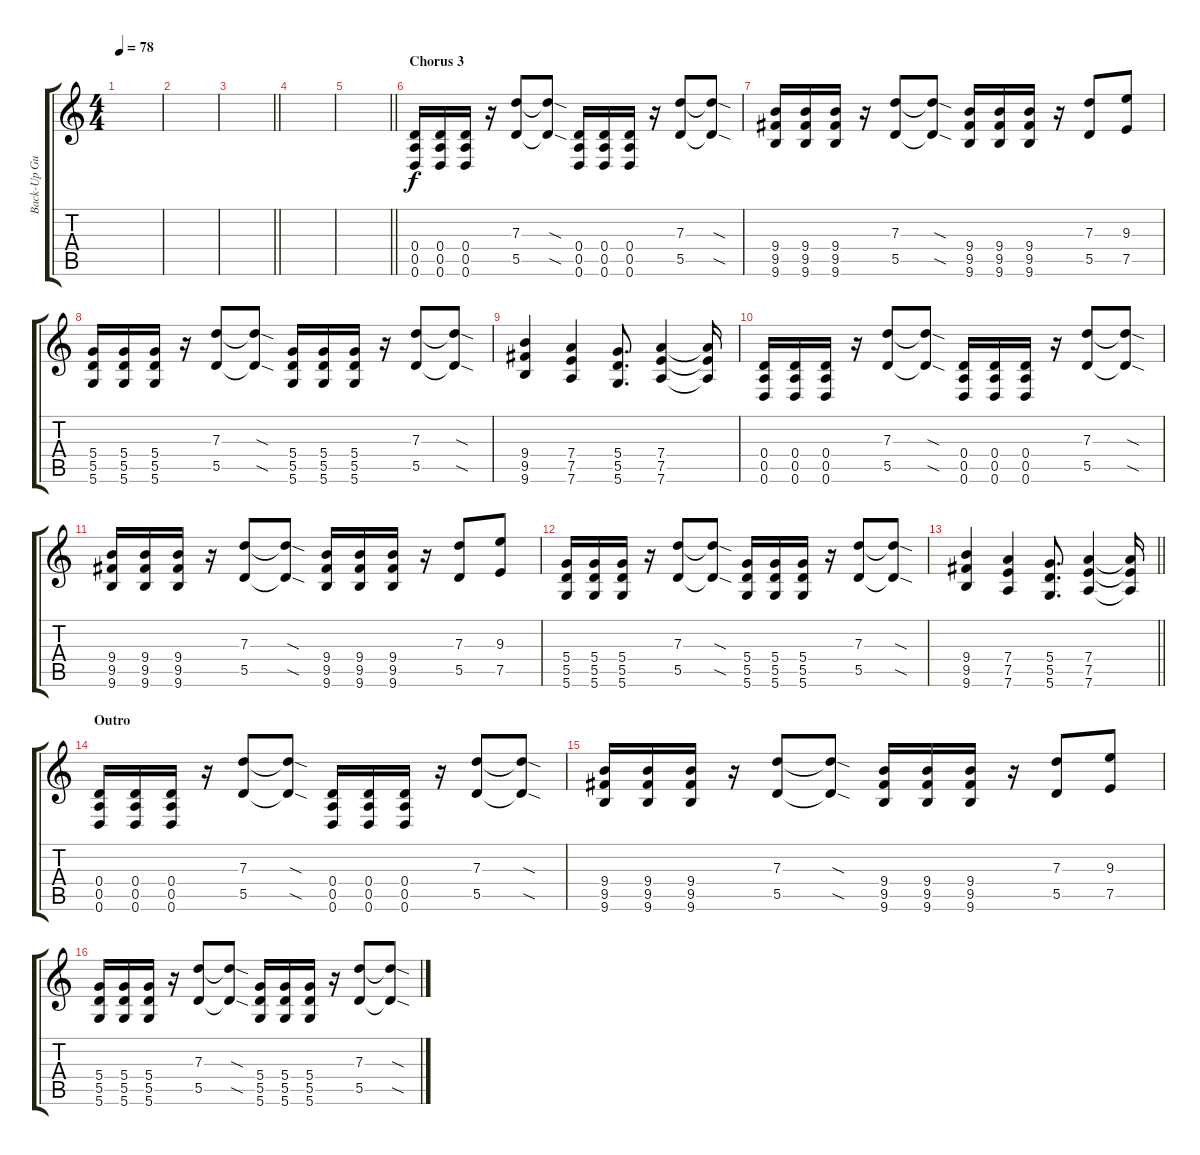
\track ("Back-Up Guitar" "Back-Up Gu") {instrument distortionguitar}
\staff {score tabs}
\tuning (E4 B3 G3 D3 A2 D2) {hide}
\ts (4 4)
\tempo 78
\clef g2
\ks c
|
|
\barLineRight lightlight
|
|
\barLineRight lightlight
|
\section ("" "Chorus 3")
(0.4 0.5 0.6).16{instrument distortionguitar} (0.4 0.5 0.6).16 (0.4 0.5 0.6).16 r.16 (7.3 5.5).8 (7.3{sod t} 5.5{sod t}).8 (0.4 0.5 0.6).16 (0.4 0.5 0.6).16 (0.4 0.5 0.6).16 r.16 (7.3 5.5).8 (7.3{sod t} 5.5{sod t}).8 |
(9.4 9.5 9.6).16 (9.4 9.5 9.6).16 (9.4 9.5 9.6).16 r.16 (7.3 5.5).8 (7.3{sod t} 5.5{sod t}).8 (9.4 9.5 9.6).16 (9.4 9.5 9.6).16 (9.4 9.5 9.6).16 r.16 (7.3 5.5).8 (9.3 7.5).8 |
(5.4 5.5 5.6).16 (5.4 5.5 5.6).16 (5.4 5.5 5.6).16 r.16 (7.3 5.5).8 (7.3{sod t} 5.5{sod t}).8 (5.4 5.5 5.6).16 (5.4 5.5 5.6).16 (5.4 5.5 5.6).16 r.16 (7.3 5.5).8 (7.3{sod t} 5.5{sod t}).8 |
(9.4 9.5 9.6).4 (7.4 7.5 7.6).4 (5.4 5.5 5.6).8{d} (7.4 7.5 7.6).4 (7.4{t} 7.5{t} 7.6{t}).16 |
(0.4 0.5 0.6).16{instrument distortionguitar} (0.4 0.5 0.6).16 (0.4 0.5 0.6).16 r.16 (7.3 5.5).8 (7.3{sod t} 5.5{sod t}).8 (0.4 0.5 0.6).16 (0.4 0.5 0.6).16 (0.4 0.5 0.6).16 r.16 (7.3 5.5).8 (7.3{sod t} 5.5{sod t}).8 |
(9.4 9.5 9.6).16 (9.4 9.5 9.6).16 (9.4 9.5 9.6).16 r.16 (7.3 5.5).8 (7.3{sod t} 5.5{sod t}).8 (9.4 9.5 9.6).16 (9.4 9.5 9.6).16 (9.4 9.5 9.6).16 r.16 (7.3 5.5).8 (9.3 7.5).8 |
(5.4 5.5 5.6).16 (5.4 5.5 5.6).16 (5.4 5.5 5.6).16 r.16 (7.3 5.5).8 (7.3{sod t} 5.5{sod t}).8 (5.4 5.5 5.6).16 (5.4 5.5 5.6).16 (5.4 5.5 5.6).16 r.16 (7.3 5.5).8 (7.3{sod t} 5.5{sod t}).8 |
\barLineRight lightlight
(9.4 9.5 9.6).4 (7.4 7.5 7.6).4 (5.4 5.5 5.6).8{d} (7.4 7.5 7.6).4 (7.4{t} 7.5{t} 7.6{t}).16 |
\section ("" "Outro")
(0.4 0.5 0.6).16{instrument distortionguitar} (0.4 0.5 0.6).16 (0.4 0.5 0.6).16 r.16 (7.3 5.5).8 (7.3{sod t} 5.5{sod t}).8 (0.4 0.5 0.6).16 (0.4 0.5 0.6).16 (0.4 0.5 0.6).16 r.16 (7.3 5.5).8 (7.3{sod t} 5.5{sod t}).8 |
(9.4 9.5 9.6).16 (9.4 9.5 9.6).16 (9.4 9.5 9.6).16 r.16 (7.3 5.5).8 (7.3{sod t} 5.5{sod t}).8 (9.4 9.5 9.6).16 (9.4 9.5 9.6).16 (9.4 9.5 9.6).16 r.16 (7.3 5.5).8 (9.3 7.5).8 |
(5.4 5.5 5.6).16 (5.4 5.5 5.6).16 (5.4 5.5 5.6).16 r.16 (7.3 5.5).8 (7.3{sod t} 5.5{sod t}).8 (5.4 5.5 5.6).16 (5.4 5.5 5.6).16 (5.4 5.5 5.6).16 r.16 (7.3 5.5).8 (7.3{sod t} 5.5{sod t}).8
